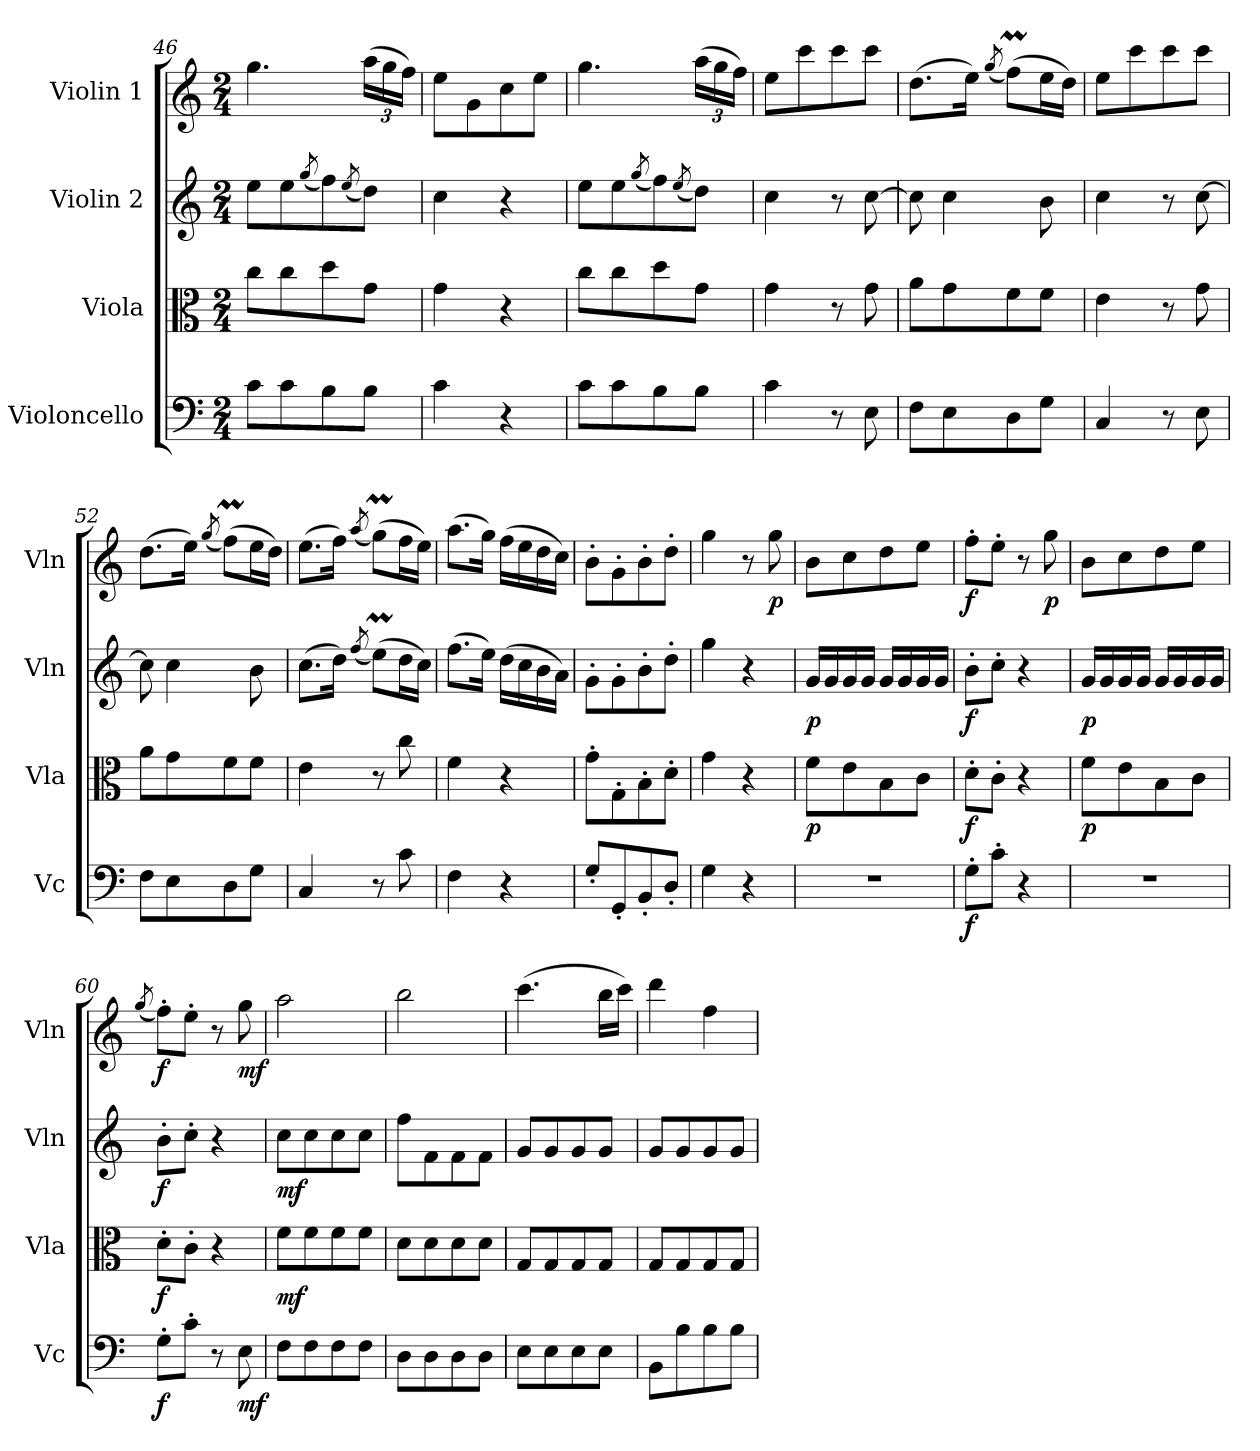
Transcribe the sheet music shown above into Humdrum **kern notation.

**kern	**dynam	**kern	**dynam	**kern	**dynam	**kern	**dynam
*part4	*part4	*part3	*part3	*part2	*part2	*part1	*part1
*staff4	*staff4	*staff3	*staff3	*staff2	*staff2	*staff1	*staff1
*I"Violoncello	*	*I"Viola	*	*I"Violin 2	*	*I"Violin 1	*
*I'Vc	*	*I'Vla	*	*I'Vln	*	*I'Vln	*
*clefF4	*	*clefC3	*	*clefG2	*	*clefG2	*
*k[]	*	*k[]	*	*k[]	*	*k[]	*
*M2/4	*	*M2/4	*	*M2/4	*	*M2/4	*
=46	=46	=46	=46	=46	=46	=46	=46
8c\L	.	8cc\L	.	8ee\L	.	4.gg\	.
8c\	.	8cc\	.	8ee\	.	.	.
.	.	.	.	(8qgg/	.	.	.
8B\	.	8dd\	.	8ff\)	.	.	.
.	.	.	.	(8qee/	.	.	.
*	*	*	*	*	*	*Xbrackettup	*
8B\J	.	8g\J	.	8dd\J)	.	(24aa\LL	.
.	.	.	.	.	.	24gg\	.
.	.	.	.	.	.	24ff\JJ)	.
=47	=47	=47	=47	=47	=47	=47	=47
4c\	.	4g\	.	4cc\	.	8ee\L	.
.	.	.	.	.	.	8g\	.
4r	.	4r	.	4r	.	8cc\	.
.	.	.	.	.	.	8ee\J	.
!!LO:LB:g=z
=48	=48	=48	=48	=48	=48	=48	=48
8c\L	.	8cc\L	.	8ee\L	.	4.gg\	.
8c\	.	8cc\	.	8ee\	.	.	.
.	.	.	.	(8qgg/	.	.	.
8B\	.	8dd\	.	8ff\)	.	.	.
.	.	.	.	(8qee/	.	.	.
8B\J	.	8g\J	.	8dd\J)	.	(24aa\LL	.
.	.	.	.	.	.	24gg\	.
.	.	.	.	.	.	24ff\JJ)	.
=49	=49	=49	=49	=49	=49	=49	=49
4c\	.	4g\	.	4cc\	.	8ee\L	.
.	.	.	.	.	.	8ccc\	.
8r	.	8r	.	8r	.	8ccc\	.
8E\	.	8g\	.	[8cc\	.	8ccc\J	.
=50	=50	=50	=50	=50	=50	=50	=50
8F\L	.	8a\L	.	8cc\]	.	(8.dd\L	.
8E\	.	8g\	.	4cc\	.	.	.
.	.	.	.	.	.	16ee\Jk)	.
.	.	.	.	.	.	(8qgg/	.
8D\	.	8f\	.	.	.	(8ffM\L)	.
8G\J	.	8f\J	.	8b\	.	16ee\L	.
.	.	.	.	.	.	16dd\JJ)	.
=51	=51	=51	=51	=51	=51	=51	=51
4C/	.	4e\	.	4cc\	.	8ee\L	.
.	.	.	.	.	.	8ccc\	.
8r	.	8r	.	8r	.	8ccc\	.
8E\	.	8g\	.	[8cc\	.	8ccc\J	.
=52	=52	=52	=52	=52	=52	=52	=52
8F\L	.	8a\L	.	8cc\]	.	(8.dd\L	.
8E\	.	8g\	.	4cc\	.	.	.
.	.	.	.	.	.	16ee\Jk)	.
.	.	.	.	.	.	(8qgg/	.
8D\	.	8f\	.	.	.	(8ffM\L)	.
8G\J	.	8f\J	.	8b\	.	16ee\L	.
.	.	.	.	.	.	16dd\JJ)	.
=53	=53	=53	=53	=53	=53	=53	=53
4C/	.	4e\	.	(8.cc\L	.	(8.ee\L	.
.	.	.	.	16dd\Jk)	.	16ff\Jk)	.
.	.	.	.	(8qff/	.	(8qaa/	.
8r	.	8r	.	(8eem\L)	.	(8ggM\L)	.
8c\	.	8cc\	.	16dd\L	.	16ff\L	.
.	.	.	.	16cc\JJ)	.	16ee\JJ)	.
!!LO:PB:g=z
=54	=54	=54	=54	=54	=54	=54	=54
4F\	.	4f\	.	(8.ff\L	.	(8.aa\L	.
.	.	.	.	16ee\Jk)	.	16gg\Jk)	.
4r	.	4r	.	(16dd\LL	.	(16ff\LL	.
.	.	.	.	16cc\	.	16ee\	.
.	.	.	.	16b\	.	16dd\	.
.	.	.	.	16a\JJ)	.	16cc\JJ)	.
=55	=55	=55	=55	=55	=55	=55	=55
8G'/L	.	8g'\L	.	8g'\L	.	8b'\L	.
8GG'/	.	8G'\	.	8g'\	.	8g'\	.
8BB'/	.	8B'\	.	8b'\	.	8b'\	.
8D'/J	.	8d'\J	.	8dd'\J	.	8dd'\J	.
=56	=56	=56	=56	=56	=56	=56	=56
4G\	.	4g\	.	4gg\	.	4gg\	.
4r	.	4r	.	4r	.	8r	.
!	!	!	!	!	!	!	!LO:DY:b
.	.	.	.	.	.	8gg\	p
=57	=57	=57	=57	=57	=57	=57	=57
!	!	!	!LO:DY:b	!	!LO:DY:b	!	!
2r	.	8f\L	p	16g/LL	p	8b\L	.
.	.	.	.	16g/	.	.	.
.	.	8e\	.	16g/	.	8cc\	.
.	.	.	.	16g/JJ	.	.	.
.	.	8B\	.	16g/LL	.	8dd\	.
.	.	.	.	16g/	.	.	.
.	.	8c\J	.	16g/	.	8ee\J	.
.	.	.	.	16g/JJ	.	.	.
=58	=58	=58	=58	=58	=58	=58	=58
!	!LO:DY:b	!	!LO:DY:b	!	!LO:DY:b	!	!LO:DY:b
8G'\L	f	8d'\L	f	8b'\L	f	8ff'\L	f
8c'\J	.	8c'\J	.	8cc'\J	.	8ee'\J	.
4r	.	4r	.	4r	.	8r	.
!	!	!	!	!	!	!	!LO:DY:b
.	.	.	.	.	.	8gg\	p
!!LO:LB:g=z
=59	=59	=59	=59	=59	=59	=59	=59
!	!	!	!LO:DY:b	!	!LO:DY:b	!	!
2r	.	8f\L	p	16g/LL	p	8b\L	.
.	.	.	.	16g/	.	.	.
.	.	8e\	.	16g/	.	8cc\	.
.	.	.	.	16g/JJ	.	.	.
.	.	8B\	.	16g/LL	.	8dd\	.
.	.	.	.	16g/	.	.	.
.	.	8c\J	.	16g/	.	8ee\J	.
.	.	.	.	16g/JJ	.	.	.
=60	=60	=60	=60	=60	=60	=60	=60
.	.	.	.	.	.	(8qgg/	.
!	!LO:DY:b	!	!LO:DY:b	!	!LO:DY:b	!	!LO:DY:b
8G'\L	f	8d'\L	f	8b'\L	f	8ff'\L)	f
8c'\J	.	8c'\J	.	8cc'\J	.	8ee'\J	.
8r	.	4r	.	4r	.	8r	.
!	!LO:DY:b	!	!	!	!	!	!LO:DY:b
8E\	mf	.	.	.	.	8gg\	mf
=61	=61	=61	=61	=61	=61	=61	=61
!	!	!	!LO:DY:b	!	!LO:DY:b	!	!
8F\L	.	8f\L	mf	8cc\L	mf	2aa\	.
8F\	.	8f\	.	8cc\	.	.	.
8F\	.	8f\	.	8cc\	.	.	.
8F\J	.	8f\J	.	8cc\J	.	.	.
=62	=62	=62	=62	=62	=62	=62	=62
8D\L	.	8d\L	.	8ff\L	.	2bb\	.
8D\	.	8d\	.	8f\	.	.	.
8D\	.	8d\	.	8f\	.	.	.
8D\J	.	8d\J	.	8f\J	.	.	.
=63	=63	=63	=63	=63	=63	=63	=63
8E\L	.	8G/L	.	8g/L	.	(4.ccc\	.
8E\	.	8G/	.	8g/	.	.	.
8E\	.	8G/	.	8g/	.	.	.
8E\J	.	8G/J	.	8g/J	.	16bb\LL	.
.	.	.	.	.	.	16ccc\JJ)	.
=64	=64	=64	=64	=64	=64	=64	=64
8BB\L	.	8G/L	.	8g/L	.	4ddd\	.
8B\	.	8G/	.	8g/	.	.	.
8B\	.	8G/	.	8g/	.	4ff\	.
8B\J	.	8G/J	.	8g/J	.	.	.
=	=	=	=	=	=	=	=
*-	*-	*-	*-	*-	*-	*-	*-
